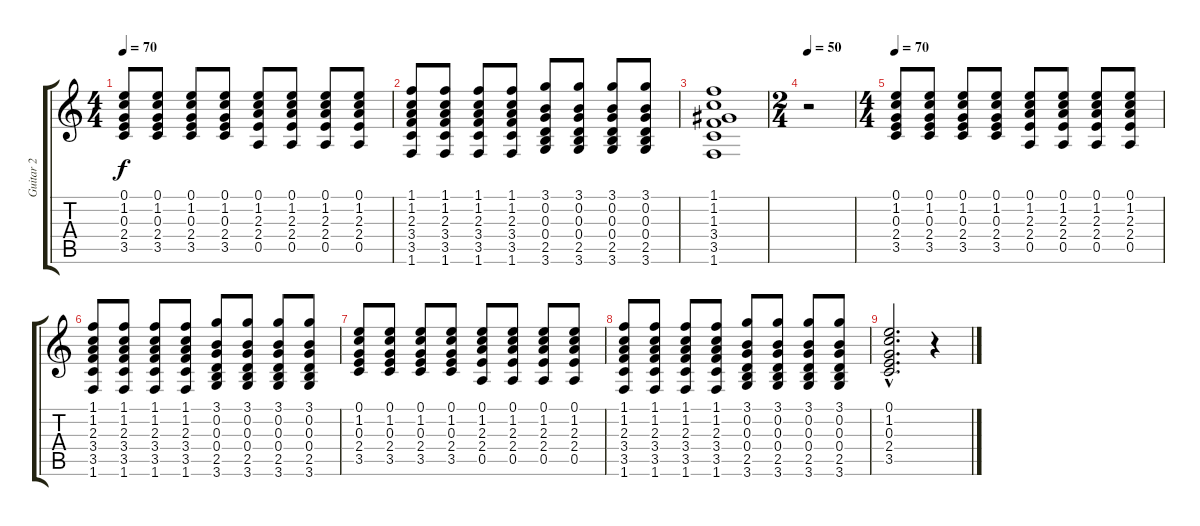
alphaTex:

\track ("Guitar 2" "Guitar 2") {instrument acousticguitarsteel}
\staff {score tabs}
\tuning (E4 B3 G3 D3 A2 E2) {hide}
\ts (4 4)
\tempo 70
\clef g2
\ks c
(0.1 1.2 0.3 2.4 3.5).8{dy f} (0.1 1.2 0.3 2.4 3.5).8 (0.1 1.2 0.3 2.4 3.5).8 (0.1 1.2 0.3 2.4 3.5).8 (0.1 1.2 2.3 2.4 0.5).8 (0.1 1.2 2.3 2.4 0.5).8 (0.1 1.2 2.3 2.4 0.5).8 (0.1 1.2 2.3 2.4 0.5).8 |
(1.1 1.2 2.3 3.4 3.5 1.6).8 (1.1 1.2 2.3 3.4 3.5 1.6).8 (1.1 1.2 2.3 3.4 3.5 1.6).8 (1.1 1.2 2.3 3.4 3.5 1.6).8 (3.1 0.2 0.3 0.4 2.5 3.6).8 (3.1 0.2 0.3 0.4 2.5 3.6).8 (3.1 0.2 0.3 0.4 2.5 3.6).8 (3.1 0.2 0.3 0.4 2.5 3.6).8 |
(1.1 1.2 1.3 3.4 3.5 1.6).1 |
\ts (2 4)
\tempo 50
r.2 |
\ts (4 4)
\tempo 70
(0.1 1.2 0.3 2.4 3.5).8 (0.1 1.2 0.3 2.4 3.5).8 (0.1 1.2 0.3 2.4 3.5).8 (0.1 1.2 0.3 2.4 3.5).8 (0.1 1.2 2.3 2.4 0.5).8 (0.1 1.2 2.3 2.4 0.5).8 (0.1 1.2 2.3 2.4 0.5).8 (0.1 1.2 2.3 2.4 0.5).8 |
(1.1 1.2 2.3 3.4 3.5 1.6).8 (1.1 1.2 2.3 3.4 3.5 1.6).8 (1.1 1.2 2.3 3.4 3.5 1.6).8 (1.1 1.2 2.3 3.4 3.5 1.6).8 (3.1 0.2 0.3 0.4 2.5 3.6).8 (3.1 0.2 0.3 0.4 2.5 3.6).8 (3.1 0.2 0.3 0.4 2.5 3.6).8 (3.1 0.2 0.3 0.4 2.5 3.6).8 |
(0.1 1.2 0.3 2.4 3.5).8 (0.1 1.2 0.3 2.4 3.5).8 (0.1 1.2 0.3 2.4 3.5).8 (0.1 1.2 0.3 2.4 3.5).8 (0.1 1.2 2.3 2.4 0.5).8 (0.1 1.2 2.3 2.4 0.5).8 (0.1 1.2 2.3 2.4 0.5).8 (0.1 1.2 2.3 2.4 0.5).8 |
(1.1 1.2 2.3 3.4 3.5 1.6).8 (1.1 1.2 2.3 3.4 3.5 1.6).8 (1.1 1.2 2.3 3.4 3.5 1.6).8 (1.1 1.2 2.3 3.4 3.5 1.6).8 (3.1 0.2 0.3 0.4 2.5 3.6).8 (3.1 0.2 0.3 0.4 2.5 3.6).8 (3.1 0.2 0.3 0.4 2.5 3.6).8 (3.1 0.2 0.3 0.4 2.5 3.6).8 |
(0.1{hac} 1.2{hac} 0.3{hac} 2.4{hac} 3.5{hac}).2{d} r.4
